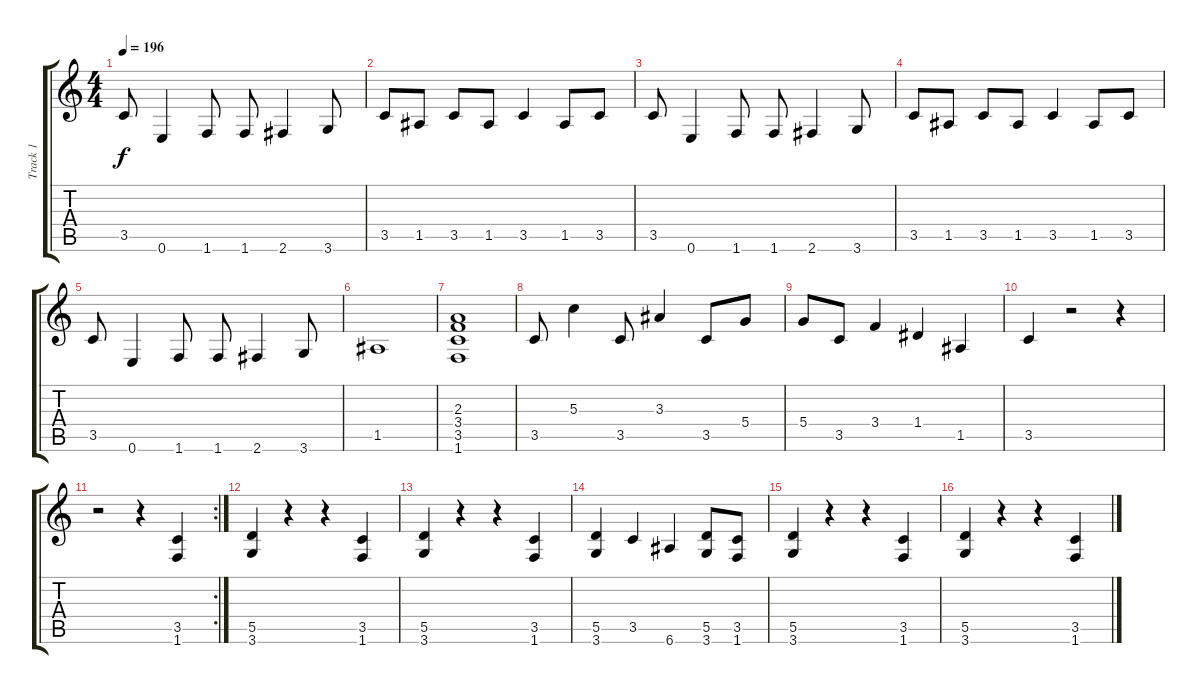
\track ("Track 1" "Track 1") {instrument electricguitarclean}
\staff {score tabs}
\tuning (E4 B3 G3 D3 A2 E2) {hide}
\ts (4 4)
\tempo 196
\clef g2
\ks c
3.5.8{dy f} 0.6.4 1.6.8 1.6.8 2.6.4 3.6.8 |
3.5.8 1.5.8 3.5.8 1.5.8 3.5.4 1.5.8 3.5.8 |
3.5.8 0.6.4 1.6.8 1.6.8 2.6.4 3.6.8 |
3.5.8 1.5.8 3.5.8 1.5.8 3.5.4 1.5.8 3.5.8 |
3.5.8 0.6.4 1.6.8 1.6.8 2.6.4 3.6.8 |
1.5.1 |
(2.3 3.4 3.5 1.6).1 |
3.5.8 5.3.4 3.5.8 3.3.4 3.5.8 5.4.8 |
5.4.8 3.5.8 3.4.4 1.4.4 1.5.4 |
3.5.4 r.2 r.4 |
\rc 2
r.2 r.4 (3.5 1.6).4 |
(5.5 3.6).4 r.4 r.4 (3.5 1.6).4 |
(5.5 3.6).4 r.4 r.4 (3.5 1.6).4 |
(5.5 3.6).4 3.5.4 6.6.4 (5.5 3.6).8 (3.5 1.6).8 |
(5.5 3.6).4 r.4 r.4 (3.5 1.6).4 |
(5.5 3.6).4 r.4 r.4 (3.5 1.6).4
